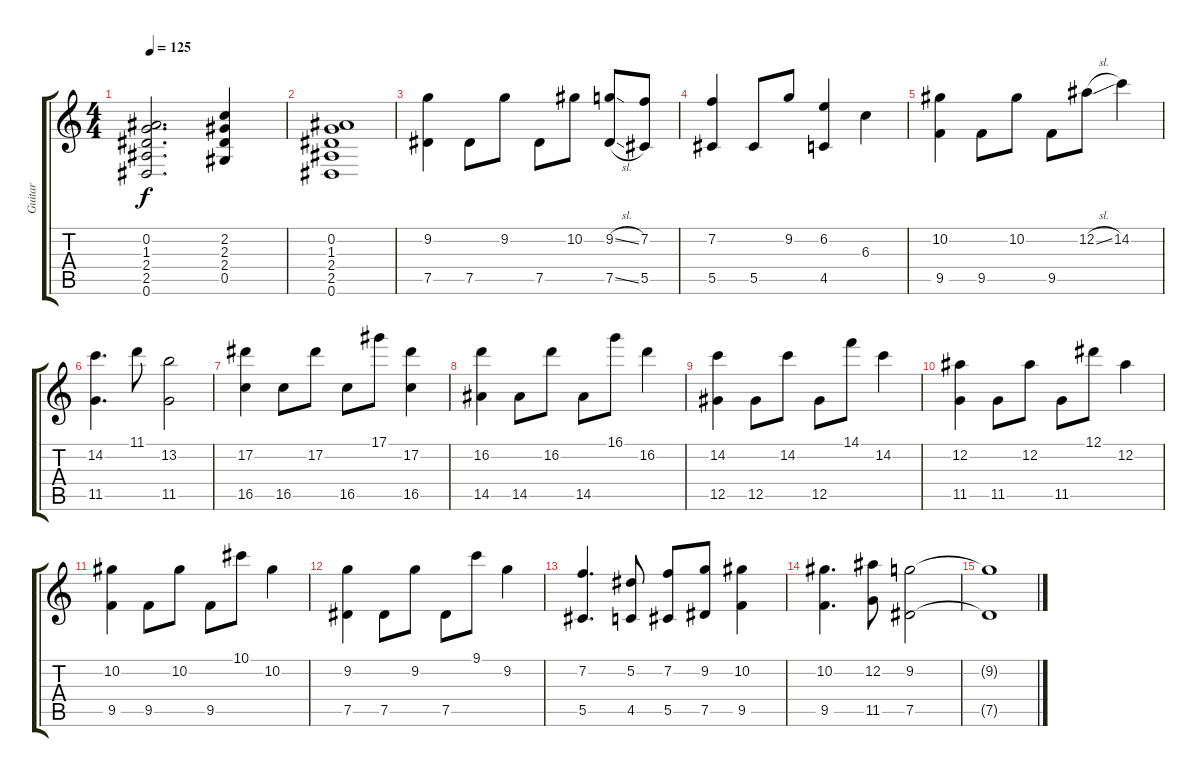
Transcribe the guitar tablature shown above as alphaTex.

\track ("Guitar" "Guitar") {instrument acousticguitarsteel}
\staff {score tabs}
\tuning (Eb4 Bb3 Gb3 Db3 Ab2 Eb2) {hide}
\ts (4 4)
\tempo 125
\clef g2
\ks c
(0.2 1.3 2.4 2.5 0.6).2{d dy f} (2.2 2.3 2.4 0.5).4 |
(0.2 1.3 2.4 2.5 0.6).1 |
(9.2 7.5).4 7.5.8 9.2.8 7.5.8 10.2.8 (9.2{sl} 7.5{sl}).8 (7.2 5.5).8 |
(7.2 5.5).4 5.5.8 9.2.8 (6.2 4.5).4 6.3.4 |
(10.2 9.5).4 9.5.8 10.2.8 9.5.8 12.2{sl}.8 14.2.4 |
(14.2 11.5).4{d} 11.1.8 (13.2 11.5).2 |
(17.2 16.5).4 16.5.8 17.2.8 16.5.8 17.1.8 (17.2 16.5).4 |
(16.2 14.5).4 14.5.8 16.2.8 14.5.8 16.1.8 16.2.4 |
(14.2 12.5).4 12.5.8 14.2.8 12.5.8 14.1.8 14.2.4 |
(12.2 11.5).4 11.5.8 12.2.8 11.5.8 12.1.8 12.2.4 |
(10.2 9.5).4 9.5.8 10.2.8 9.5.8 10.1.8 10.2.4 |
(9.2 7.5).4 7.5.8 9.2.8 7.5.8 9.1.8 9.2.4 |
(7.2 5.5).4{d} (5.2 4.5).8 (7.2 5.5).8 (9.2 7.5).8 (10.2 9.5).4 |
(10.2 9.5).4{d} (12.2 11.5).8 (9.2 7.5).2 |
(9.2{t} 7.5{t}).1
